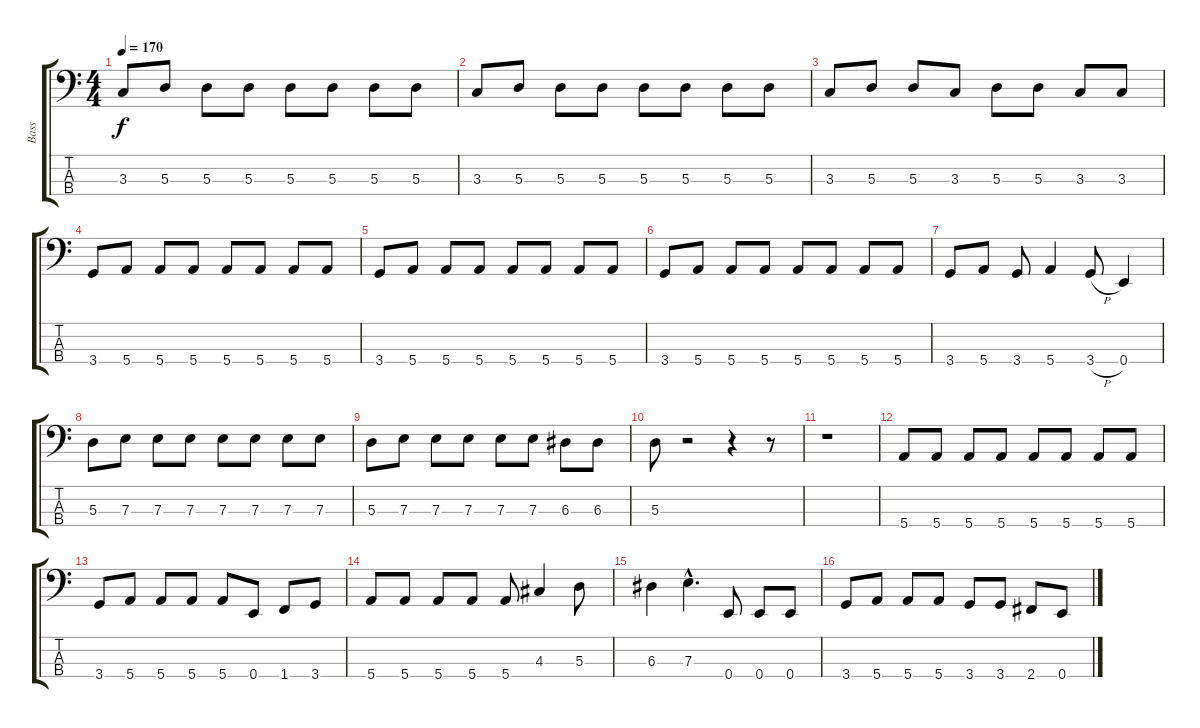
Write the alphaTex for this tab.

\track ("Bass" "Bass") {instrument electricbassfinger}
\staff {score tabs}
\tuning (G2 D2 A1 E1) {hide}
\ts (4 4)
\tempo 170
\clef f4
\ks c
3.3.8{dy f} 5.3.8 5.3.8 5.3.8 5.3.8 5.3.8 5.3.8 5.3.8 |
3.3.8 5.3.8 5.3.8 5.3.8 5.3.8 5.3.8 5.3.8 5.3.8 |
3.3.8 5.3.8 5.3.8 3.3.8 5.3.8 5.3.8 3.3.8 3.3.8 |
3.4.8 5.4.8 5.4.8 5.4.8 5.4.8 5.4.8 5.4.8 5.4.8 |
3.4.8 5.4.8 5.4.8 5.4.8 5.4.8 5.4.8 5.4.8 5.4.8 |
3.4.8 5.4.8 5.4.8 5.4.8 5.4.8 5.4.8 5.4.8 5.4.8 |
3.4.8 5.4.8 3.4.8 5.4.4 3.4{h}.8 0.4.4 |
5.3.8 7.3.8 7.3.8 7.3.8 7.3.8 7.3.8 7.3.8 7.3.8 |
5.3.8 7.3.8 7.3.8 7.3.8 7.3.8 7.3.8 6.3.8 6.3.8 |
5.3.8 r.2 r.4 r.8 |
r.1 |
5.4.8 5.4.8 5.4.8 5.4.8 5.4.8 5.4.8 5.4.8 5.4.8 |
3.4.8 5.4.8 5.4.8 5.4.8 5.4.8 0.4.8 1.4.8 3.4.8 |
5.4.8 5.4.8 5.4.8 5.4.8 5.4.8 4.3.4 5.3.8 |
6.3.4 7.3{hac}.4{d} 0.4.8 0.4.8 0.4.8 |
3.4.8 5.4.8 5.4.8 5.4.8 3.4.8 3.4.8 2.4.8 0.4.8
